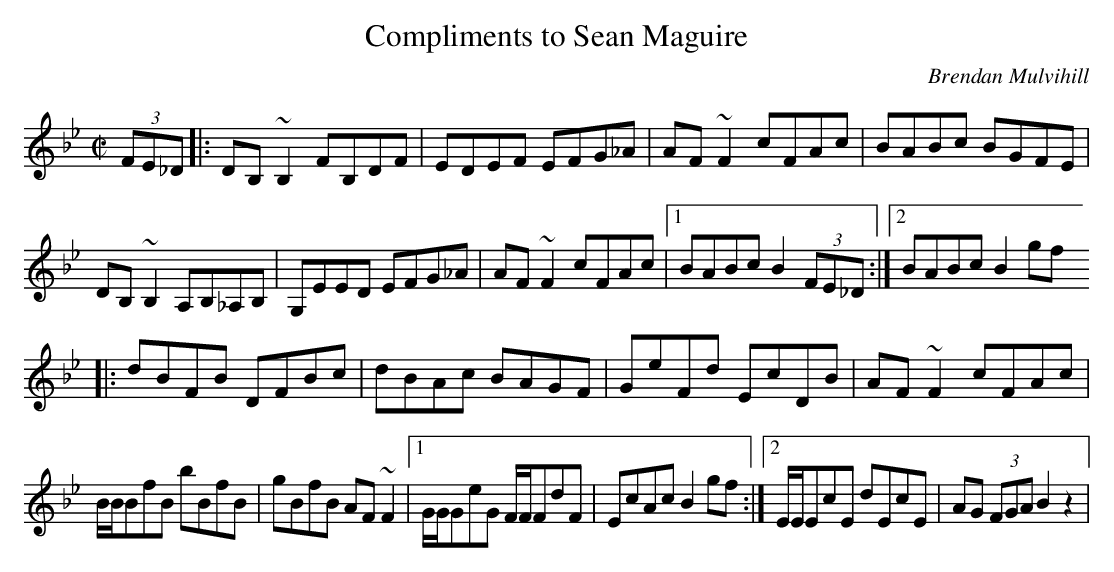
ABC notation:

X:1
T:Compliments to Sean Maguire
C:Brendan Mulvihill
M:C|
L:1/8
K:Bb
(3FE_D|:DB,~B,2 FB,DF|EDEF EFG_A|AF~F2 cFAc|BABc BGFE|
DB,~B,2 A,B,_A,B,|G,EED EFG_A|AF~F2 cFAc|1 BABc B2 (3FE_D:|2 BABc B2gf
|:dBFB DFBc|dBAc BAGF|GeFd EcDB|AF~F2 cFAc|
B/B/BfB bBfB|gBfB AF~F2|1 G/G/GeG F/F/FdF|EcAc B2gf:|2 E/E/EcE dEcE|AG (3FGA B2z2|
